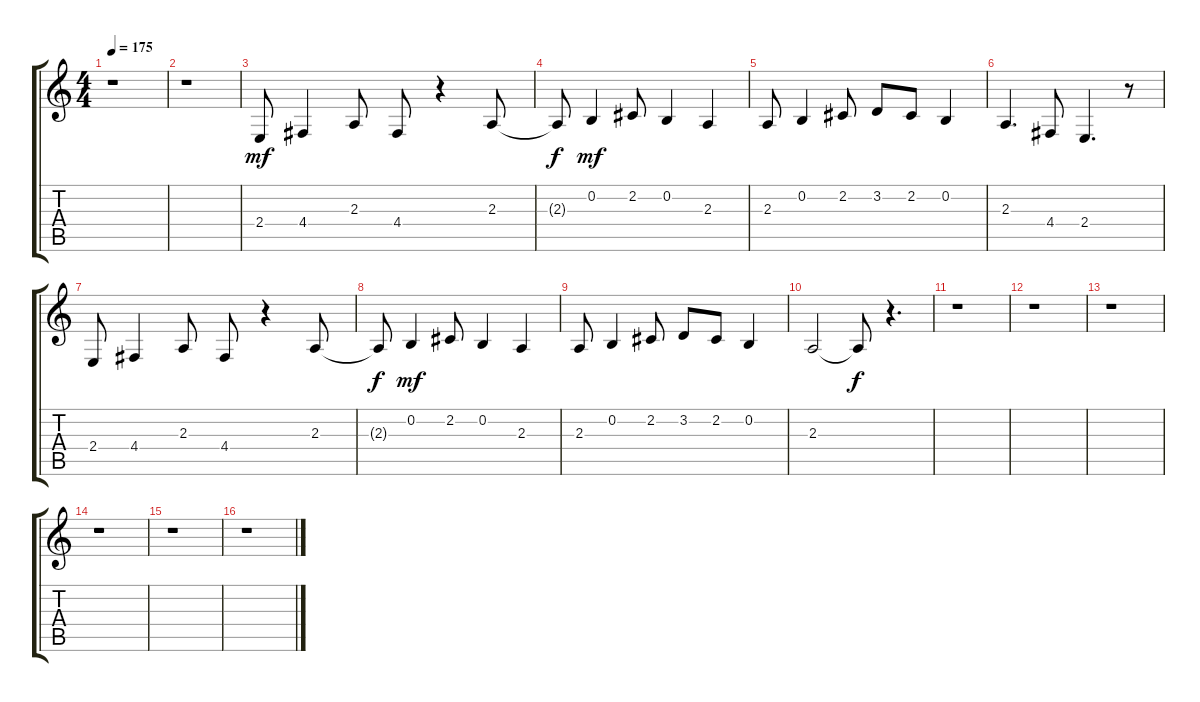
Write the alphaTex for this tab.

\track "" {instrument trumpet}
\staff {score tabs}
\tuning (E4 B3 G3 D3 A2 E2) {hide}
\ts (4 4)
\tempo 175
\clef g2
\ks c
r.1{dy f} |
r.1 |
2.4.8{dy mf} 4.4.4 2.3.8 4.4.8 r.4 2.3.8 |
2.3{t}.8{dy f} 0.2.4{dy mf} 2.2.8 0.2.4 2.3.4 |
2.3.8 0.2.4 2.2.8 3.2.8 2.2.8 0.2.4 |
2.3.4{d} 4.4.8 2.4.4{d} r.8 |
2.4.8 4.4.4 2.3.8 4.4.8 r.4 2.3.8 |
2.3{t}.8{dy f} 0.2.4{dy mf} 2.2.8 0.2.4 2.3.4 |
2.3.8 0.2.4 2.2.8 3.2.8 2.2.8 0.2.4 |
2.3.2 2.3{t}.8{dy f} r.4{d} |
r.1 |
r.1 |
r.1 |
r.1 |
r.1 |
r.1
